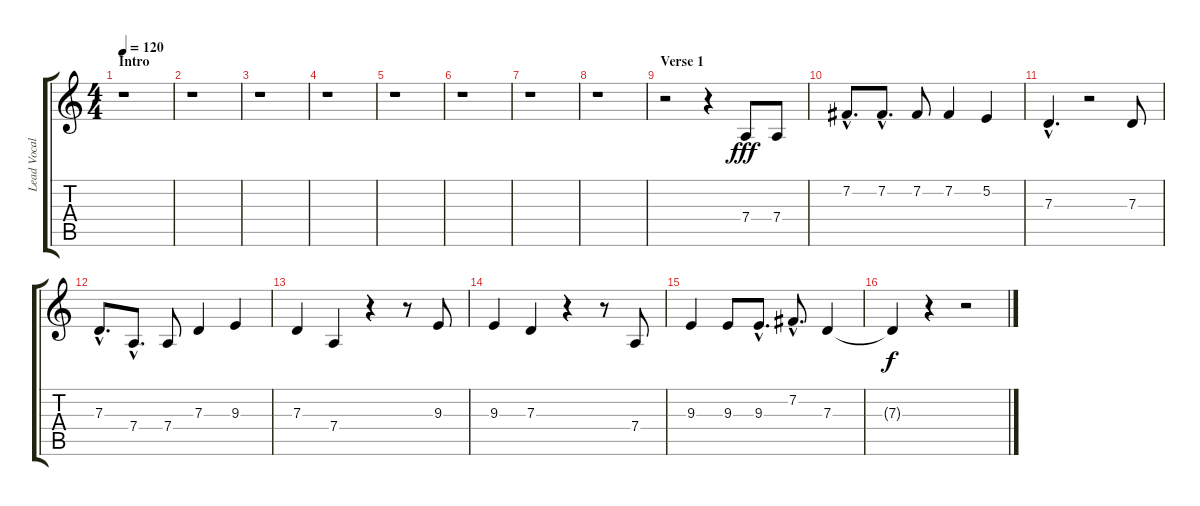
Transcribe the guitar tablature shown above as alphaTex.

\track ("Lead Vocals" "Lead Vocal") {instrument tenorsax}
\staff {score tabs}
\tuning (E4 B3 G3 D3 A2 E2) {hide}
\ts (4 4)
\section ("" "Intro")
\tempo 120
\clef g2
\ks c
r.1{dy fff instrument tenorsax} |
r.1 |
r.1 |
r.1 |
r.1 |
r.1 |
r.1 |
r.1 |
\section ("" "Verse 1")
r.2 r.4 7.4.8 7.4.8 |
7.2{hac}.8{d} 7.2{hac}.8{d} 7.2.8 7.2.4 5.2.4 |
7.3{hac}.4{d} r.2 7.3.8 |
7.3{hac}.8{d} 7.4{hac}.8{d} 7.4.8 7.3.4 9.3.4 |
7.3.4 7.4.4 r.4 r.8 9.3.8 |
9.3.4 7.3.4 r.4 r.8 7.4.8 |
9.3.4 9.3.8 9.3{hac}.8{d} 7.2{hac}.8{d} 7.3.4 |
7.3{t}.4{dy f} r.4 r.2
